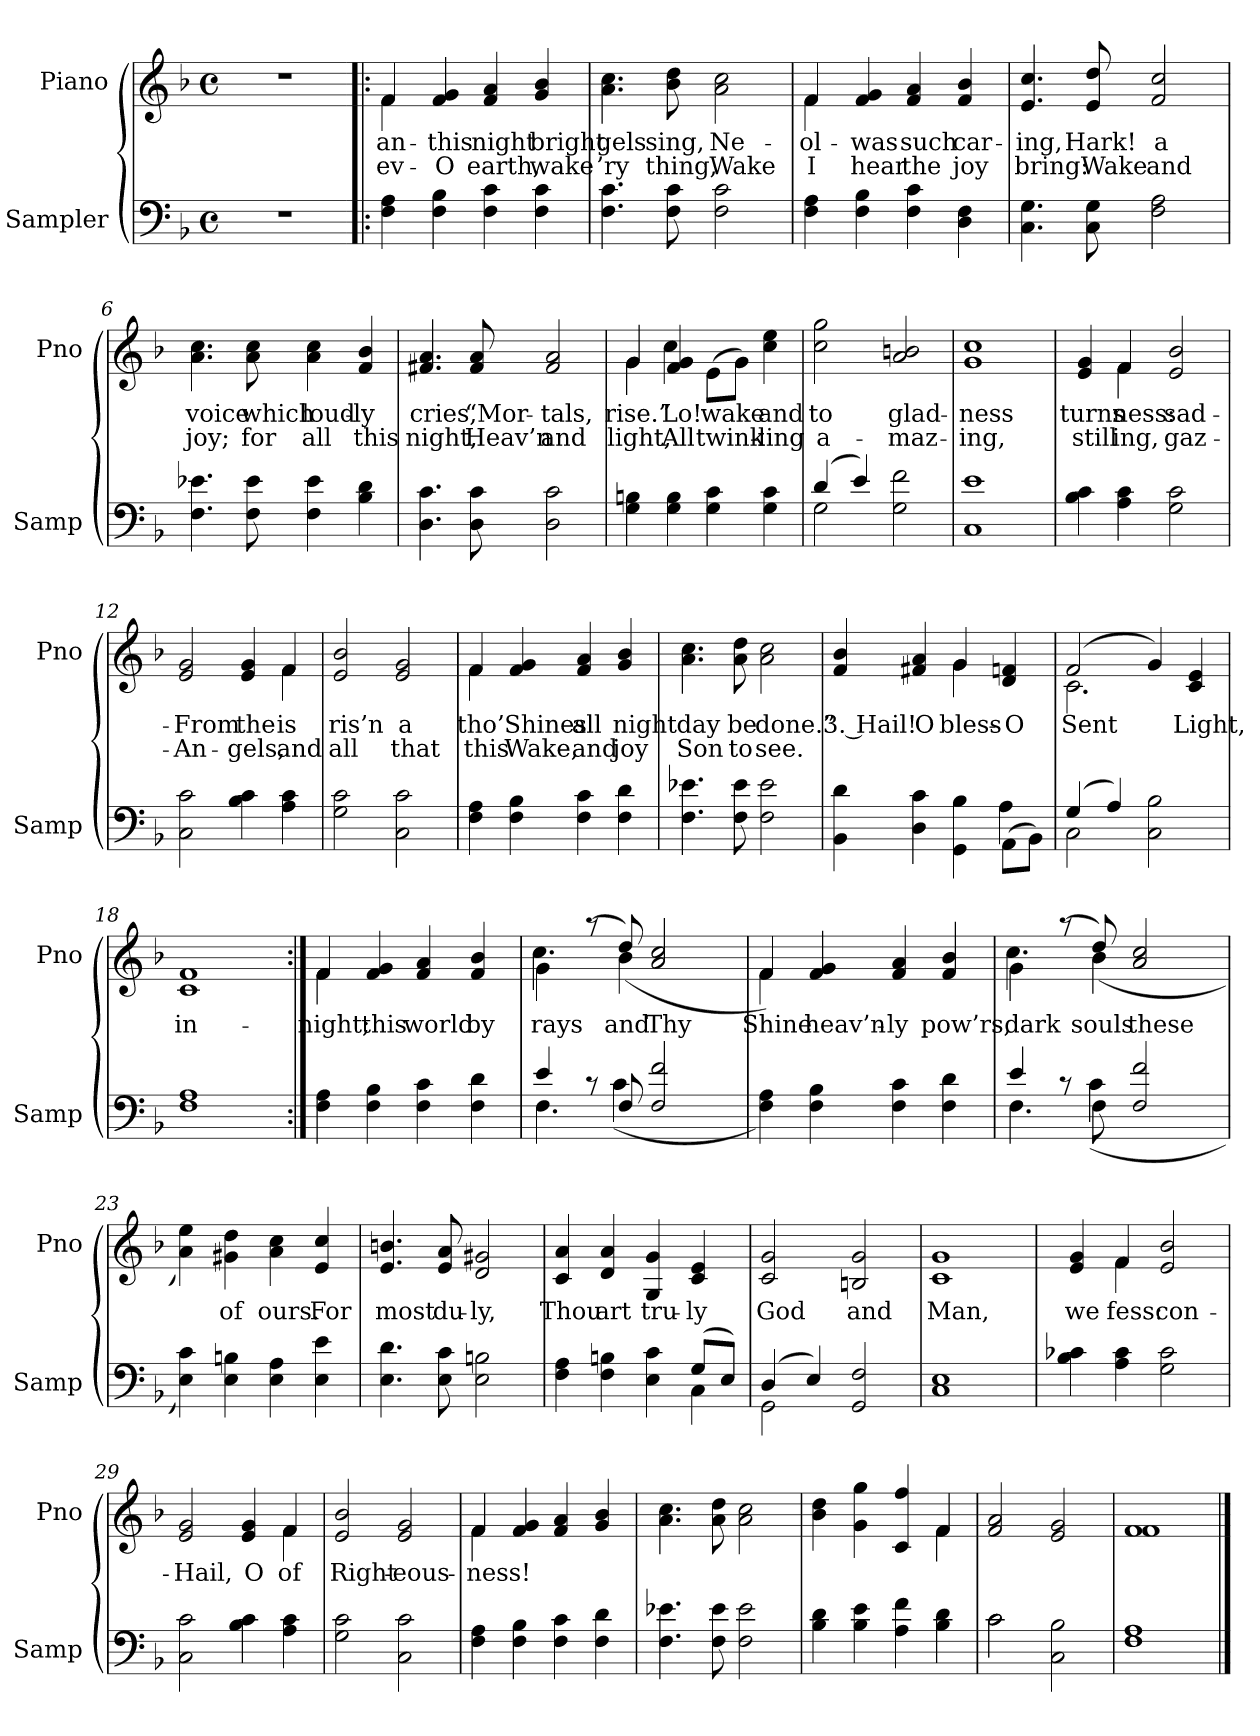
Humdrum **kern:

**kern	**kern	**text	**text
*part2	*part1	*part1	*part1
*staff2	*staff1	*staff1	*staff1
*I"Sampler	*I"Piano	*	*
*I'Samp	*I'Pno	*	*
*clefF4	*clefG2	*	*
*k[b-]	*k[b-]	*	*
*F:	*F:	*	*
*M4/4	*M4/4	*	*
*met(c)	*met(c)	*	*
=1	=1	=1	=1
1r	1r	.	.
=2!|:	=2!|:	=2!|:	=2!|:
*	*^	*	*
4F 4A	4f/	4f	an-	ev-
4F 4B-	4f 4g	2.ryy	this	O
4F 4c	4f 4a	.	night	earth,
4F 4c	4g 4b-	.	bright	wake
*	*v	*v	*	*
=3	=3	=3	=3
4.F 4.c	4.a 4.cc	-gels	-’ry
8F 8c	8b- 8dd	sing,	thing,
2F 2c	2a 2cc	Ne-	Wake
=4	=4	=4	=4
*	*^	*	*
4F 4A	4f/	4f	-ol-	I
4F 4B-	4f 4g	2.ryy	was	hear
4F 4c	4f 4a	.	such	the
4D 4F	4f 4b-	.	car-	joy
*	*v	*v	*	*
=5	=5	=5	=5
4.C 4.G	4.e 4.cc	-ing,	bring:
8C 8G	8e 8dd	Hark!	Wake
2F 2A	2f 2cc	a	and
=6	=6	=6	=6
4.F 4.e-X	4.a 4.cc	voice	joy;
8F 8e-	8a 8cc	which	for
4F 4e-	4a 4cc	loud-	all
4B- 4d	4f 4b-	-ly	this
=7	=7	=7	=7
4.D 4.c	4.f#X 4.a	cries,	night,
8D 8c	8f# 8a	“Mor-	Heav’n
2D 2c	2f# 2a	-tals,	and
=8	=8	=8	=8
*	*^	*	*
4G 4Bn	4g/	4g	rise.”	light,
4G 4B	4f 4g	4cc	Lo!	All
4G 4c	(8e\L	2ryy	wake	twink-
.	8g\J)	.	.	.
4G 4c	4cc 4ee	.	and	-ling
*	*v	*v	*	*
=9	=9	=9	=9
*^	*	*	*
(4d/	2G	2cc 2gg	to	a-
4e/)	.	.	.	.
2G 2f	2ryy	2a 2bn	glad-	-maz-
*v	*v	*	*	*
=10	=10	=10	=10
1C 1e	1g 1cc	-ness	-ing,
=11	=11	=11	=11
*	*^	*	*
4B- 4c	4e 4g	4ryy	turns	still
4A 4c	4f/	4f	-ness:	-ing,
2G 2c	2e 2b-	2ryy	sad-	gaz-
=12	=12	=12	=12	=12
2C 2c	2e 2g	2.ryy	From	An-
4B- 4c	4e 4g	.	the	-gels,
4A 4c	4f/	4f	is	and
*	*v	*v	*	*
=13	=13	=13	=13
2G 2c	2e 2b-	ris’n	all
2C 2c	2e 2g	a	that
=14	=14	=14	=14
*	*^	*	*
4F 4A	4f/	4f	tho’	this
4F 4B-	4f 4g	2.ryy	Shines	Wake,
4F 4c	4f 4a	.	all	and
4F 4d	4g 4b-	.	night	joy
*	*v	*v	*	*
=15	=15	=15	=15
4.F 4.e-X	4.a 4.cc	day	Son
8F 8e-	8a 8dd	be	to
2F 2e-	2a 2cc	done.”	see.
=16	=16	=16	=16
*^	*^	*	*
4BB- 4d	2.ryy	4f 4b-	2ryy	3. Hail!	.
4D 4c	.	4f#X 4a	.	O	.
4GG 4B-	.	4g/	4g	bless-	.
(8AA\L	4A	4d 4fn	4ryy	O	.
8BB-\J)	.	.	.	.	.
=17	=17	=17	=17	=17	=17
(4G/	2C	(2f/	2.c	Sent	.
4A/)	.	.	.	.	.
2C 2B-	2ryy	4g/)	.	.	.
.	.	4c 4e	4ryy	Light,	.
*v	*v	*	*	*	*
*	*v	*v	*	*
=18	=18	=18	=18
1F 1A	1c 1f	in-	.
=19:|!	=19:|!	=19:|!	=19:|!
*	*^	*	*
4F 4A	4f/	4f	night;	.
4F 4B-	4f 4g	2.ryy	this	.
4F 4c	4f 4a	.	world	.
4F 4d	4f 4b-	.	by	.
=20	=20	=20	=20	=20
*^	*	*	*	*
4e/	4.F	4g\	4.cc	rays	.
8r	.	(8r	.	.	.
8F	(4c	8dd/)	(4b-	and	.
2F 2f	.	2a 2cc	.	Thy	.
.	4.ryy	.	4.ryy	.	.
*v	*v	*	*	*	*
=21	=21	=21	=21	=21
4F 4A)	4f/)	4f	Shine	.
4F 4B-	4f 4g	2.ryy	heav’n-	.
4F 4c	4f 4a	.	-ly	.
4F 4d	4f 4b-	.	pow’rs,	.
=22	=22	=22	=22	=22
*^	*	*	*	*
4e/	4.F	4g\	4.cc	dark	.
8r	.	(8r	.	.	.
8F\	(4c	8dd/)	(4b-	souls	.
2F 2f	.	2a 2cc	.	these	.
.	4.ryy	.	4.ryy	.	.
*v	*v	*	*	*	*
*	*v	*v	*	*
=23	=23	=23	=23
4E 4c)	4a 4ee)	.	.
4E 4Bn	4g#X 4dd	of	.
4E 4A	4a 4cc	ours.	.
4E 4e	4e 4cc	For	.
=24	=24	=24	=24
4.E 4.d	4.e 4.bn	most	.
8E 8c	8e 8a	du-	.
2E 2Bn	2d 2g#X	-ly,	.
=25	=25	=25	=25
*^	*	*	*
4F 4A	2.ryy	4c 4a	Thou	.
4F 4Bn	.	4d 4a	art	.
4E 4c	.	4G 4g	tru-	.
(8G/L	4C	4c 4e	-ly	.
8E/J)	.	.	.	.
=26	=26	=26	=26	=26
(4D/	2GG	2c 2g	God	.
4E/)	.	.	.	.
2GG 2F	2ryy	2Bn 2g	and	.
*v	*v	*	*	*
=27	=27	=27	=27
1C 1E	1c 1g	Man,	.
=28	=28	=28	=28
*	*^	*	*
4B- 4c-X	4e 4g	4ryy	we	.
4A 4c-	4f/	4f	-fess:	.
2G 2c-	2e 2b-	2ryy	con-	.
=29	=29	=29	=29	=29
2C 2c	2e 2g	2.ryy	Hail,	.
4B- 4c	4e 4g	.	O	.
4A 4c	4f/	4f	of	.
*	*v	*v	*	*
=30	=30	=30	=30
2G 2c	2e 2b-	Right-	.
2C 2c	2e 2g	-eous-	.
=31	=31	=31	=31
*	*^	*	*
4F 4A	4f/	4f	-ness!	.
4F 4B-	4f 4g	2.ryy	.	.
4F 4c	4f 4a	.	.	.
4F 4d	4g 4b-	.	.	.
*	*v	*v	*	*
=32	=32	=32	=32
4.F 4.e-X	4.a 4.cc	.	.
8F 8e-	8a 8dd	.	.
2F 2e-	2a 2cc	.	.
=33	=33	=33	=33
*	*^	*	*
4B- 4d	4b- 4dd	2.ryy	.	.
4B- 4e	4g 4gg	.	.	.
4A 4f	4c 4ff	.	.	.
4B- 4d	4f/	4f	.	.
*	*v	*v	*	*
=34	=34	=34	=34
*^	*	*	*
2c\	2c	2f 2a	.	.
2C 2B-	2ryy	2e 2g	.	.
*v	*v	*	*	*
=35	=35	=35	=35
*	*^	*	*
1F 1A	1f/	1f	.	.
*	*v	*v	*	*
==	==	==	==
*-	*-	*-	*-
